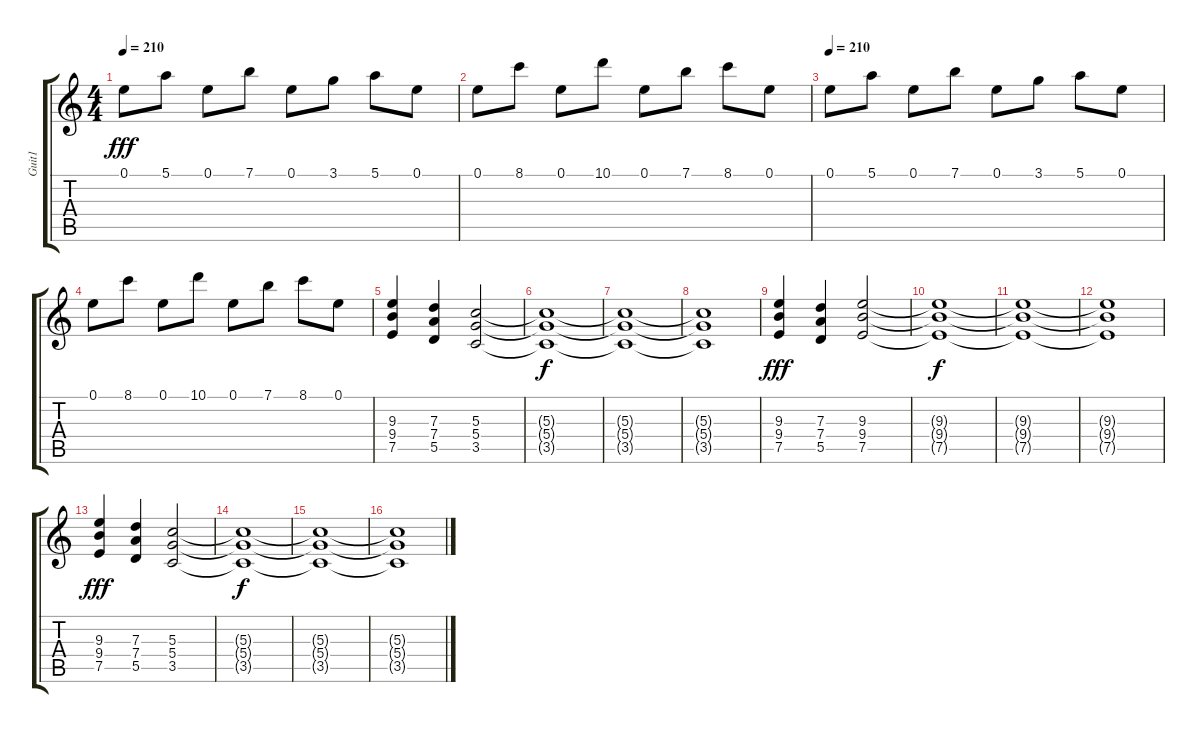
\track ("Guit1" "Guit1") {instrument electricguitarclean}
\staff {score tabs}
\tuning (E4 B3 G3 D3 A2 E2) {hide}
\ts (4 4)
\tempo 210
\clef g2
\ks c
0.1.8{dy fff instrument overdrivenguitar} 5.1.8 0.1.8 7.1.8 0.1.8 3.1.8 5.1.8 0.1.8 |
0.1.8 8.1.8 0.1.8 10.1.8 0.1.8 7.1.8 8.1.8 0.1.8 |
\tempo 210
0.1.8{instrument overdrivenguitar} 5.1.8 0.1.8 7.1.8 0.1.8 3.1.8 5.1.8 0.1.8 |
0.1.8 8.1.8 0.1.8 10.1.8 0.1.8 7.1.8 8.1.8 0.1.8 |
(9.3 9.4 7.5).4{volume 11} (7.3 7.4 5.5).4 (5.3 5.4 3.5).2 |
(5.3{t} 5.4{t} 3.5{t}).1{dy f} |
(5.3{t} 5.4{t} 3.5{t}).1 |
(5.3{t} 5.4{t} 3.5{t}).1 |
(9.3 9.4 7.5).4{dy fff} (7.3 7.4 5.5).4 (9.3 9.4 7.5).2 |
(9.3{t} 9.4{t} 7.5{t}).1{dy f} |
(9.3{t} 9.4{t} 7.5{t}).1 |
(9.3{t} 9.4{t} 7.5{t}).1 |
(9.3 9.4 7.5).4{dy fff} (7.3 7.4 5.5).4 (5.3 5.4 3.5).2 |
(5.3{t} 5.4{t} 3.5{t}).1{dy f} |
(5.3{t} 5.4{t} 3.5{t}).1 |
(5.3{t} 5.4{t} 3.5{t}).1
